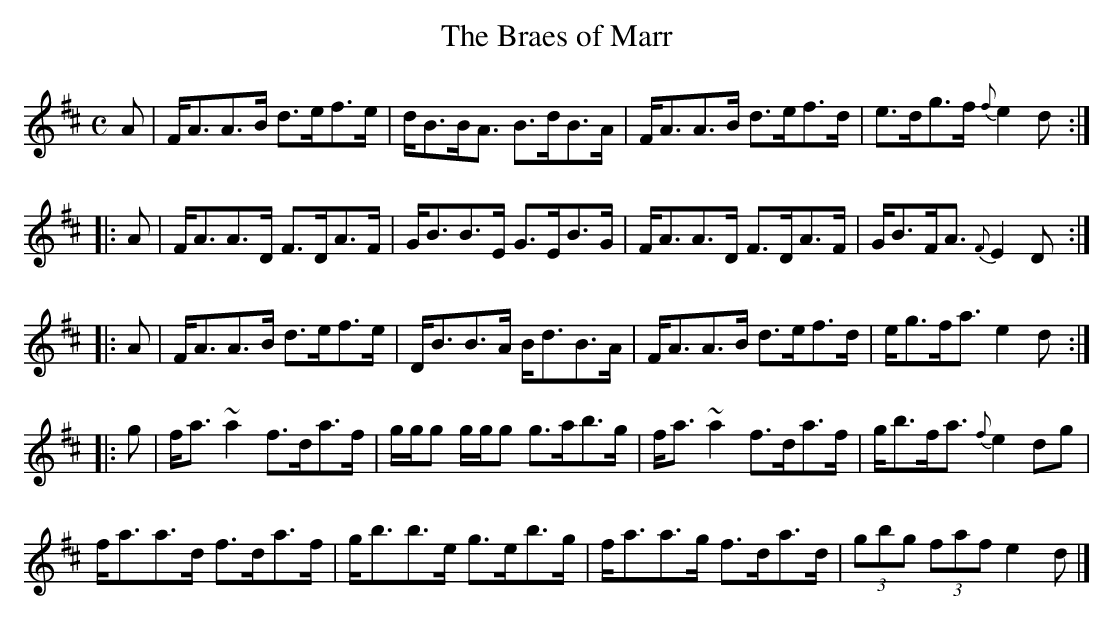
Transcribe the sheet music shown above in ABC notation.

X:1
T:Braes of Marr, The
M:C
L:1/8
K:D
A|F<AA>B d>ef>e|d<BB<A B>dB>A|F<AA>B d>ef>d|e>dg>f {f}e2d:|
|:A|F<AA>D F>DA>F|G<BB>E G>EB>G|F<AA>D F>DA>F|G<BF<A {F}E2D:|
|:A|F<AA>B d>ef>e|D<BB>A B<dB>A|F<AA>B d>ef>d|e<gf<a e2d:|
|:g|f<a ~a2 f>da>f|g/g/g g/g/g g>ab>g|f<a ~a2 f>da>f|g<bf<a {f}e2 dg|
f<aa>d f>da>f|g<bb>e g>eb>g|f<aa>g f>da>d|(3gbg (3faf e2d|]
